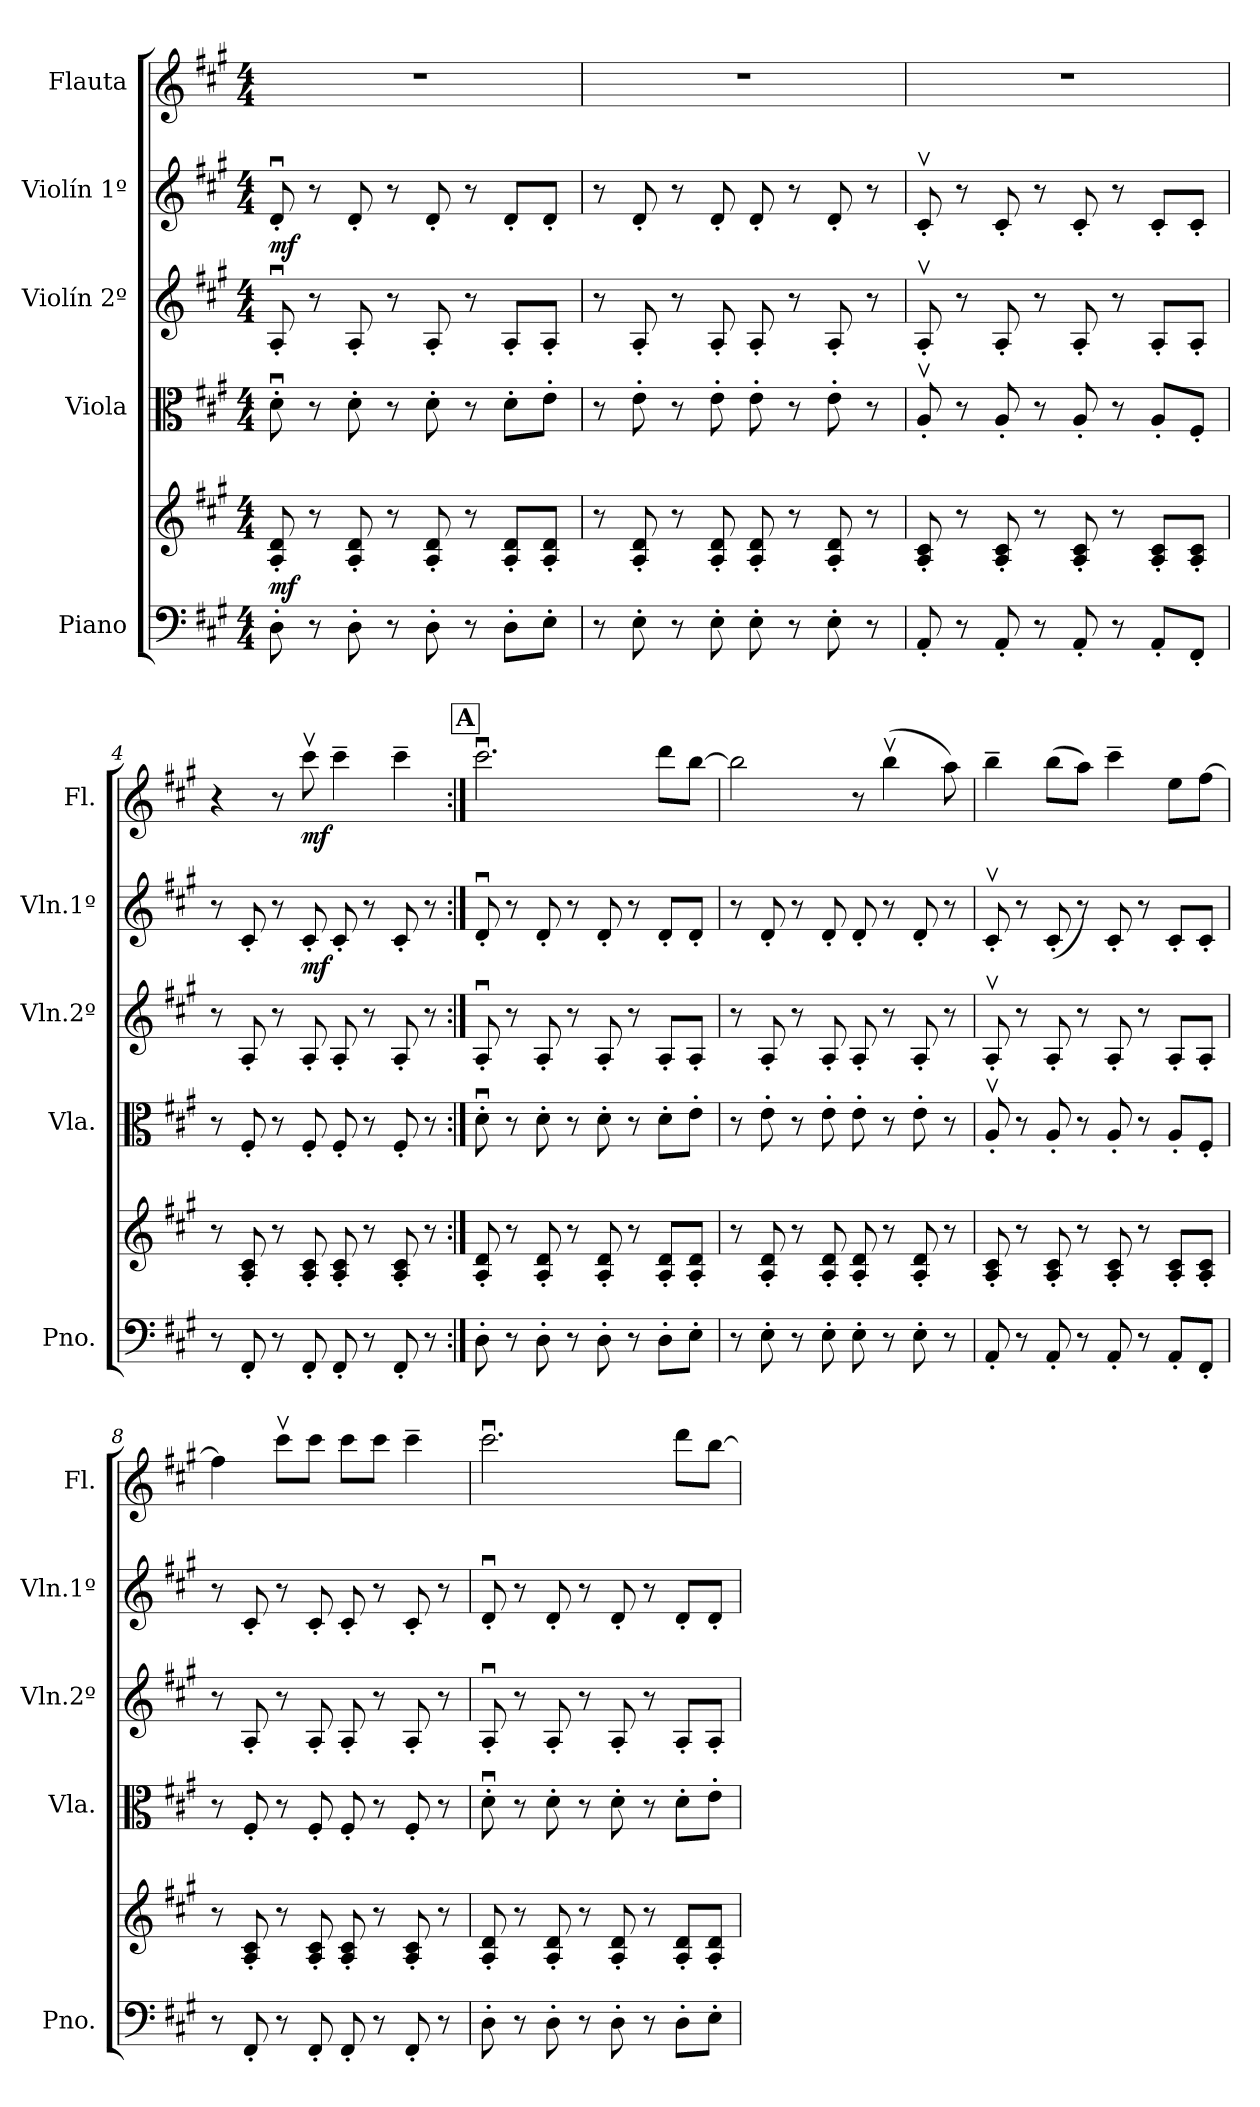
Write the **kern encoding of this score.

**kern	**kern	**dynam	**kern	**dynam	**kern	**dynam	**kern	**dynam	**kern	**dynam
*part5	*part5	*part5	*part4	*part4	*part3	*part3	*part2	*part2	*part1	*part1
*staff6	*staff5	*staff5/6	*staff4	*staff4	*staff3	*staff3	*staff2	*staff2	*staff1	*staff1
*I"Piano	*	*	*I"Viola	*	*I"Violín 2º	*	*I"Violín 1º	*	*I"Flauta	*
*I'Pno.	*	*	*I'Vla.	*	*I'Vln.2º	*	*I'Vln.1º	*	*I'Fl.	*
*clefF4	*clefG2	*	*clefC3	*	*clefG2	*	*clefG2	*	*clefG2	*
*k[f#c#g#]	*k[f#c#g#]	*	*k[f#c#g#]	*	*k[f#c#g#]	*	*k[f#c#g#]	*	*k[f#c#g#]	*
*M4/4	*M4/4	*	*M4/4	*	*M4/4	*	*M4/4	*	*M4/4	*
=1	=1	=1	=1	=1	=1	=1	=1	=1	=1	=1
!	!	!LO:DY:b	!	!LO:DY:b	!	!	!	!	!	!
!	!	!	!	!LO:DY:n=1:b	!	!LO:DY:b	!	!	!	!
!	!	!	!	!	!	!LO:DY:n=1:b	!	!LO:DY:b	!	!
8D'\	8A/' 8d/'	mf	8du'\	mf mf	8Au'/	mf mf	8du'/	mf	1r	.
8r	8r	.	8r	.	8r	.	8r	.	.	.
8D'\	8A/' 8d/'	.	8d'\	.	8A'/	.	8d'/	.	.	.
8r	8r	.	8r	.	8r	.	8r	.	.	.
8D'\	8A/' 8d/'	.	8d'\	.	8A'/	.	8d'/	.	.	.
8r	8r	.	8r	.	8r	.	8r	.	.	.
8D'\L	8A/' 8d/'L	.	8d'\L	.	8A'/L	.	8d'/L	.	.	.
8E'\J	8A/' 8d/'J	.	8e'\J	.	8A'/J	.	8d'/J	.	.	.
=2	=2	=2	=2	=2	=2	=2	=2	=2	=2	=2
8r	8r	.	8r	.	8r	.	8r	.	1r	.
8E'\	8A/' 8d/'	.	8e'\	.	8A'/	.	8d'/	.	.	.
8r	8r	.	8r	.	8r	.	8r	.	.	.
8E'\	8A/' 8d/'	.	8e'\	.	8A'/	.	8d'/	.	.	.
8E'\	8A/' 8d/'	.	8e'\	.	8A'/	.	8d'/	.	.	.
8r	8r	.	8r	.	8r	.	8r	.	.	.
8E'\	8A/' 8d/'	.	8e'\	.	8A'/	.	8d'/	.	.	.
8r	8r	.	8r	.	8r	.	8r	.	.	.
=3	=3	=3	=3	=3	=3	=3	=3	=3	=3	=3
8AA'/	8A/' 8c#/'	.	8Av'/	.	8Av'/	.	8c#v'/	.	1r	.
8r	8r	.	8r	.	8r	.	8r	.	.	.
8AA'/	8A/' 8c#/'	.	8A'/	.	8A'/	.	8c#'/	.	.	.
8r	8r	.	8r	.	8r	.	8r	.	.	.
8AA'/	8A/' 8c#/'	.	8A'/	.	8A'/	.	8c#'/	.	.	.
8r	8r	.	8r	.	8r	.	8r	.	.	.
8AA'/L	8A/' 8c#/'L	.	8A'/L	.	8A'/L	.	8c#'/L	.	.	.
8FF#'/J	8A/' 8c#/'J	.	8F#'/J	.	8A'/J	.	8c#'/J	.	.	.
=4	=4	=4	=4	=4	=4	=4	=4	=4	=4	=4
8r	8r	.	8r	.	8r	.	8r	.	4r	.
8FF#'/	8A/' 8c#/'	.	8F#'/	.	8A'/	.	8c#'/	.	.	.
8r	8r	.	8r	.	8r	.	8r	.	8r	.
!	!	!	!	!	!	!	!	!LO:DY:b	!	!LO:DY:b
8FF#'/	8A/' 8c#/'	.	8F#'/	.	8A'/	.	8c#'/	mf	8ccc#v\	mf
8FF#'/	8A/' 8c#/'	.	8F#'/	.	8A'/	.	8c#'/	.	4ccc#~\	.
8r	8r	.	8r	.	8r	.	8r	.	.	.
8FF#'/	8A/' 8c#/'	.	8F#'/	.	8A'/	.	8c#'/	.	4ccc#~\	.
8r	8r	.	8r	.	8r	.	8r	.	.	.
!!LO:REH:place=s1:a:B:fs=14:t=A
=5:|!	=5:|!	=5:|!	=5:|!	=5:|!	=5:|!	=5:|!	=5:|!	=5:|!	=5:|!	=5:|!
8D'\	8A/' 8d/'	.	8du'\	.	8Au'/	.	8du'/	.	2.ccc#u\	.
8r	8r	.	8r	.	8r	.	8r	.	.	.
8D'\	8A/' 8d/'	.	8d'\	.	8A'/	.	8d'/	.	.	.
8r	8r	.	8r	.	8r	.	8r	.	.	.
8D'\	8A/' 8d/'	.	8d'\	.	8A'/	.	8d'/	.	.	.
8r	8r	.	8r	.	8r	.	8r	.	.	.
8D'\L	8A/' 8d/'L	.	8d'\L	.	8A'/L	.	8d'/L	.	8ddd\L	.
8E'\J	8A/' 8d/'J	.	8e'\J	.	8A'/J	.	8d'/J	.	[8bb\J	.
!!LO:LB:g=z
=6	=6	=6	=6	=6	=6	=6	=6	=6	=6	=6
8r	8r	.	8r	.	8r	.	8r	.	2bb\]	.
8E'\	8A/' 8d/'	.	8e'\	.	8A'/	.	8d'/	.	.	.
8r	8r	.	8r	.	8r	.	8r	.	.	.
8E'\	8A/' 8d/'	.	8e'\	.	8A'/	.	8d'/	.	.	.
8E'\	8A/' 8d/'	.	8e'\	.	8A'/	.	8d'/	.	8r	.
8r	8r	.	8r	.	8r	.	8r	.	(>4bbv\	.
8E'\	8A/' 8d/'	.	8e'\	.	8A'/	.	8d'/	.	.	.
8r	8r	.	8r	.	8r	.	8r	.	8aa\)	.
=7	=7	=7	=7	=7	=7	=7	=7	=7	=7	=7
8AA'/	8A/' 8c#/'	.	8Av'/	.	8Av'/	.	8c#v'/	.	4bb~\	.
8r	8r	.	8r	.	8r	.	8r	.	.	.
8AA'/	8A/' 8c#/'	.	8A'/	.	8A'/	.	(<8c#'/	.	(>8bb\L	.
8r	8r	.	8r	.	8r	.	8r)	.	8aa\J)	.
8AA'/	8A/' 8c#/'	.	8A'/	.	8A'/	.	8c#'/	.	4ccc#~\	.
8r	8r	.	8r	.	8r	.	8r	.	.	.
8AA'/L	8A/' 8c#/'L	.	8A'/L	.	8A'/L	.	8c#'/L	.	8ee\L	.
8FF#'/J	8A/' 8c#/'J	.	8F#'/J	.	8A'/J	.	8c#'/J	.	[8ff#\J	.
=8	=8	=8	=8	=8	=8	=8	=8	=8	=8	=8
8r	8r	.	8r	.	8r	.	8r	.	4ff#\]	.
8FF#'/	8A/' 8c#/'	.	8F#'/	.	8A'/	.	8c#'/	.	.	.
8r	8r	.	8r	.	8r	.	8r	.	8ccc#v\L	.
8FF#'/	8A/' 8c#/'	.	8F#'/	.	8A'/	.	8c#'/	.	8ccc#\J	.
8FF#'/	8A/' 8c#/'	.	8F#'/	.	8A'/	.	8c#'/	.	8ccc#\L	.
8r	8r	.	8r	.	8r	.	8r	.	8ccc#\J	.
8FF#'/	8A/' 8c#/'	.	8F#'/	.	8A'/	.	8c#'/	.	4ccc#~\	.
8r	8r	.	8r	.	8r	.	8r	.	.	.
=9	=9	=9	=9	=9	=9	=9	=9	=9	=9	=9
8D'\	8A/' 8d/'	.	8du'\	.	8Au'/	.	8du'/	.	2.ccc#u\	.
8r	8r	.	8r	.	8r	.	8r	.	.	.
8D'\	8A/' 8d/'	.	8d'\	.	8A'/	.	8d'/	.	.	.
8r	8r	.	8r	.	8r	.	8r	.	.	.
8D'\	8A/' 8d/'	.	8d'\	.	8A'/	.	8d'/	.	.	.
8r	8r	.	8r	.	8r	.	8r	.	.	.
8D'\L	8A/' 8d/'L	.	8d'\L	.	8A'/L	.	8d'/L	.	8ddd\L	.
8E'\J	8A/' 8d/'J	.	8e'\J	.	8A'/J	.	8d'/J	.	[8bb\J	.
=	=	=	=	=	=	=	=	=	=	=
*-	*-	*-	*-	*-	*-	*-	*-	*-	*-	*-
